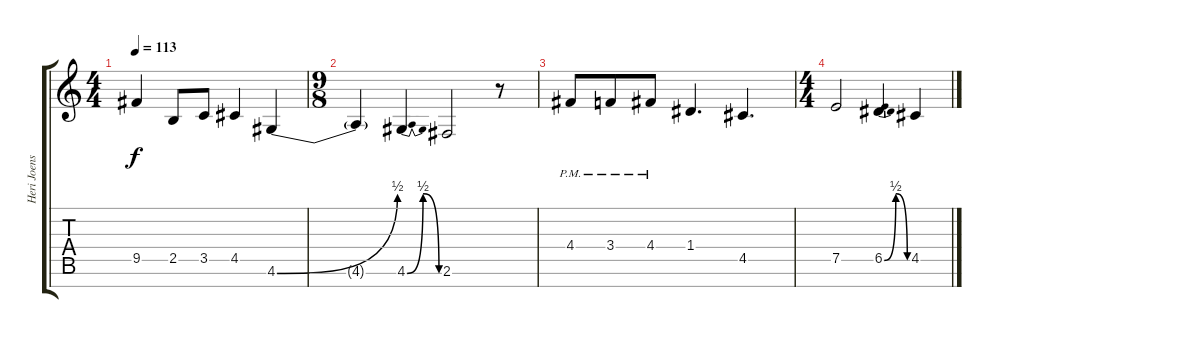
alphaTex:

\track ("Heri Joensen 1" "Heri Joens") {instrument distortionguitar}
\staff {score tabs}
\tuning (E4 B3 G3 D3 A2 E2 B1) {hide}
\ts (4 4)
\tempo 113
\clef g2
\ks c
9.5.4{dy f} 2.5.8 3.5.8 4.5.4 4.6{be (bend 0 0 60 2)}.4 |
\ts (9 8)
4.6{t}.4 4.6{be (bendrelease 0 0 30 2 30 2 60 0)}.4 2.6.2 r.8 |
4.4{pm}.8 3.4{pm}.8 4.4{pm}.8 1.4.4{d} 4.5.4{d} |
\ts (4 4)
7.5.2 6.5{be (bendrelease 0 0 30 2 30 2 60 0)}.4 4.5.4
